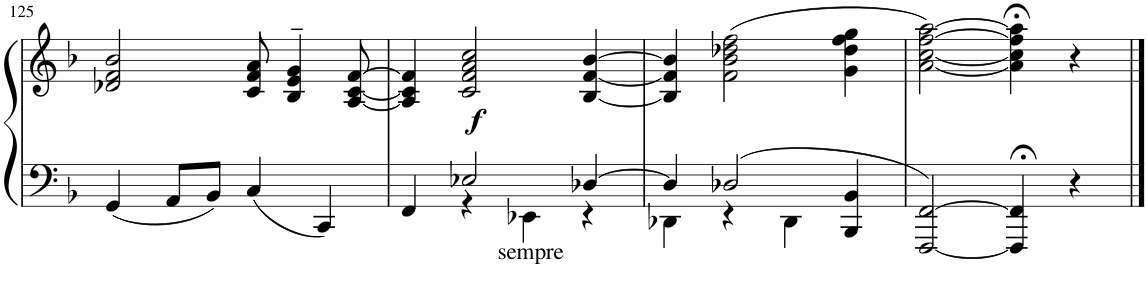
**kern	**kern	**dynam
*part1	*part1	*part1
*staff2	*staff1	*staff1/2
*I"Piano	*	*
*I'Pno.	*	*
!!LO:PB:g=z
*clefF4	*clefG2	*
*k[b-]	*k[b-]	*
*M4/4	*M4/4	*
=125	=125	=125
4GG/	2d-X/ 2f/ 2b-/	.
8AA/L	.	.
8BB-/J	.	.
4C/	8c/ 8f/ 8a/	.
.	4B-/~> 4e/~> 4g/~>	.
4CC/	.	.
.	[8A/ [8c/ [8f/	.
=126	=126	=126
*^	*	*
4FF/	4ryy	4A/] 4c/] 4f/]	.
!LO:TX:b:t=sempre	!	!	!
!	!	!	!LO:DY:b
2E-X/	4r	2c/ 2f/ 2a/ 2cc/	f
.	4EE-X\	.	.
[4D-X/	4r	[4B-/ [4f/ [4b-/	.
=127	=127	=127	=127
4D-/]	4DD-X\	4B-/] 4f/] 4b-/]	.
2D-X/	4r	(2f\ 2b-\ 2dd-X\ 2ff\	.
.	4DD-\	.	.
4BBB-/ 4BB-/	4ryy	4g\ 4dd-\ 4ff\ 4gg\	.
*v	*v	*	*
=128	=128	=128
[2FFF/ [2FF/	[2a\ [2cc\ [2ff\ [2aa\)	.
4FFF/];< 4FF/];<	4a\];< 4cc\];< 4ff\];< 4aa\];<	.
4r	4r	.
==	==	==
*-	*-	*-
